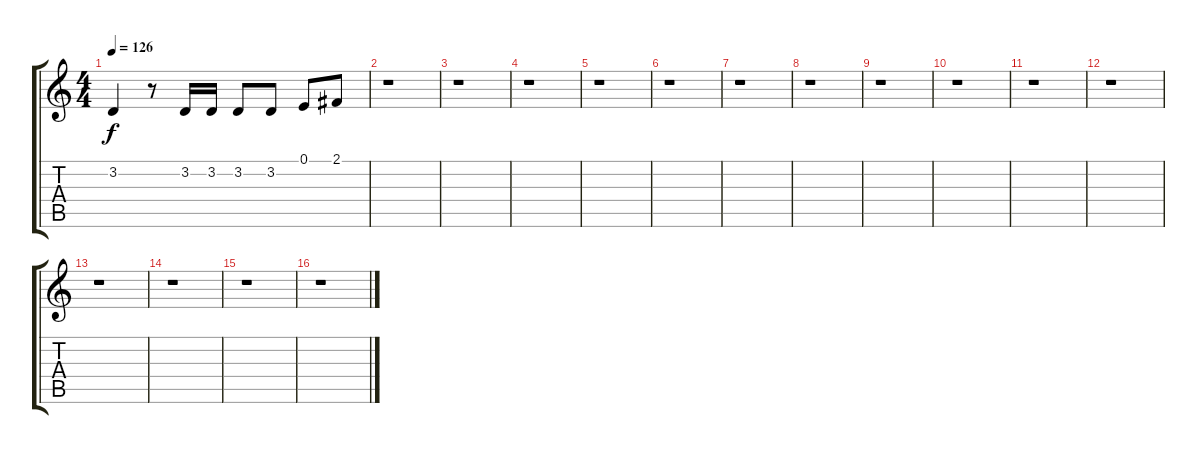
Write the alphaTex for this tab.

\track "" {instrument stringensemble1}
\staff {score tabs}
\tuning (E4 B3 G3 D3 A2 E2) {hide}
\ts (4 4)
\tempo 126
\clef g2
\ks c
3.2.4{dy f} r.8 3.2.16 3.2.16 3.2.8 3.2.8 0.1.8 2.1.8 |
r.1 |
r.1 |
r.1 |
r.1 |
r.1 |
r.1 |
r.1 |
r.1 |
r.1 |
r.1 |
r.1 |
r.1 |
r.1 |
r.1 |
r.1
